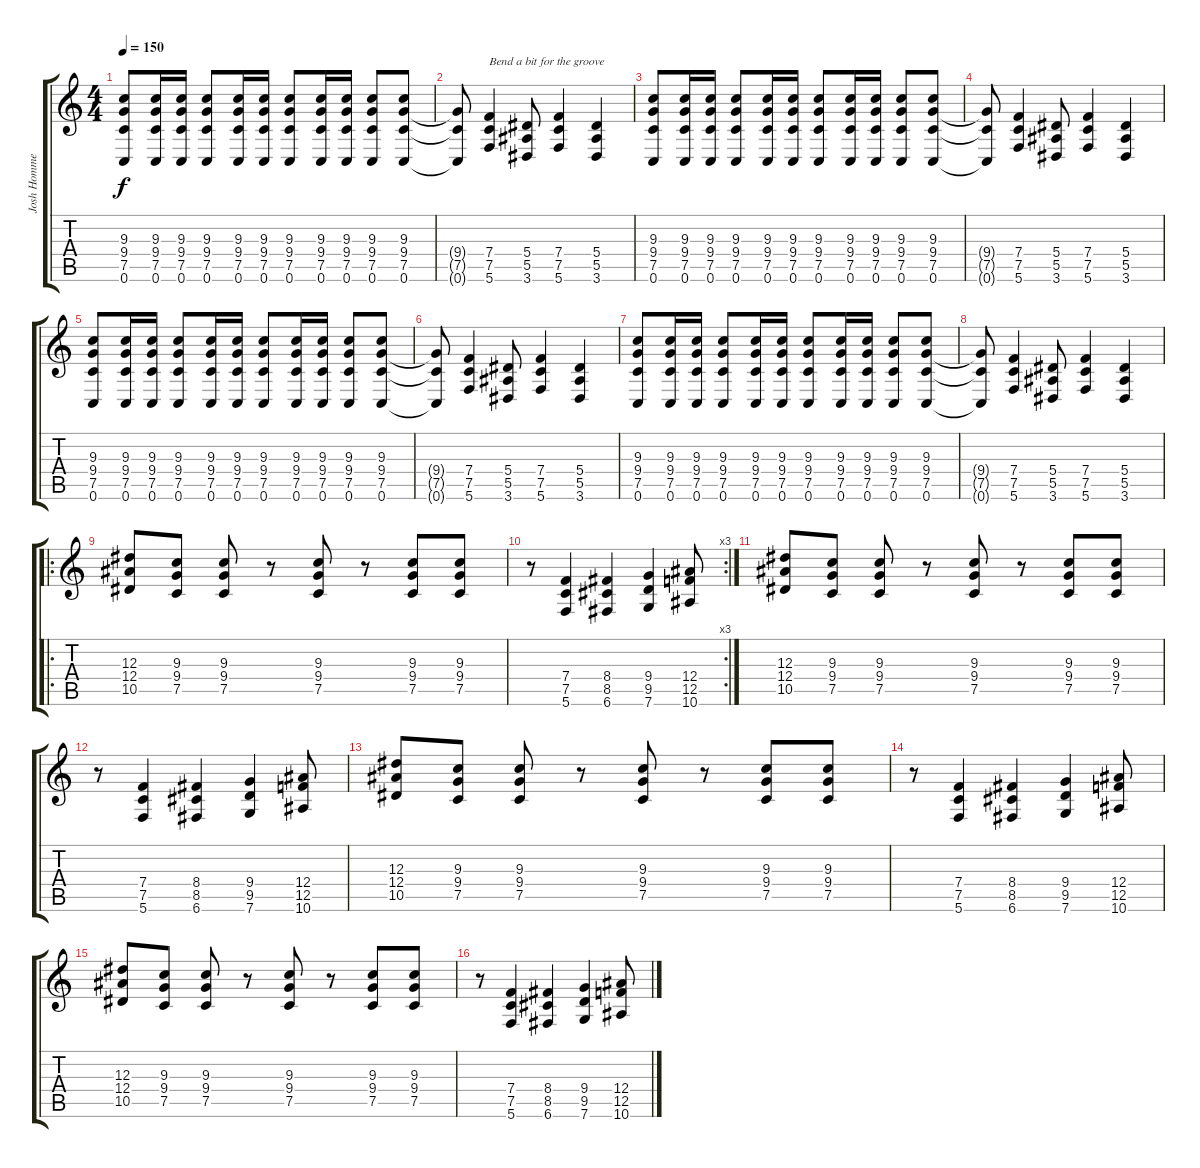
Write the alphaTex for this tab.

\track ("Josh Homme" "Josh Homme") {instrument distortionguitar}
\staff {score tabs}
\tuning (C4 G3 Eb3 Bb2 F2 C2) {hide}
\ts (4 4)
\tempo 150
\clef g2
\ks c
(9.3 9.4 7.5 0.6).8{dy f instrument distortionguitar} (9.3 9.4 7.5 0.6).16 (9.3 9.4 7.5 0.6).16 (9.3 9.4 7.5 0.6).8 (9.3 9.4 7.5 0.6).16 (9.3 9.4 7.5 0.6).16 (9.3 9.4 7.5 0.6).8 (9.3 9.4 7.5 0.6).16 (9.3 9.4 7.5 0.6).16 (9.3 9.4 7.5 0.6).8 (9.3 9.4 7.5 0.6).8 |
(9.4{t} 7.5{t} 0.6{t}).8 (7.4 7.5 5.6).4{txt "Bend a bit for the groove"} (5.4 5.5 3.6).8 (7.4 7.5 5.6).4 (5.4 5.5 3.6).4 |
(9.3 9.4 7.5 0.6).8 (9.3 9.4 7.5 0.6).16 (9.3 9.4 7.5 0.6).16 (9.3 9.4 7.5 0.6).8 (9.3 9.4 7.5 0.6).16 (9.3 9.4 7.5 0.6).16 (9.3 9.4 7.5 0.6).8 (9.3 9.4 7.5 0.6).16 (9.3 9.4 7.5 0.6).16 (9.3 9.4 7.5 0.6).8 (9.3 9.4 7.5 0.6).8 |
(9.4{t} 7.5{t} 0.6{t}).8 (7.4 7.5 5.6).4 (5.4 5.5 3.6).8 (7.4 7.5 5.6).4 (5.4 5.5 3.6).4 |
(9.3 9.4 7.5 0.6).8 (9.3 9.4 7.5 0.6).16 (9.3 9.4 7.5 0.6).16 (9.3 9.4 7.5 0.6).8 (9.3 9.4 7.5 0.6).16 (9.3 9.4 7.5 0.6).16 (9.3 9.4 7.5 0.6).8 (9.3 9.4 7.5 0.6).16 (9.3 9.4 7.5 0.6).16 (9.3 9.4 7.5 0.6).8 (9.3 9.4 7.5 0.6).8 |
(9.4{t} 7.5{t} 0.6{t}).8 (7.4 7.5 5.6).4 (5.4 5.5 3.6).8 (7.4 7.5 5.6).4 (5.4 5.5 3.6).4 |
(9.3 9.4 7.5 0.6).8 (9.3 9.4 7.5 0.6).16 (9.3 9.4 7.5 0.6).16 (9.3 9.4 7.5 0.6).8 (9.3 9.4 7.5 0.6).16 (9.3 9.4 7.5 0.6).16 (9.3 9.4 7.5 0.6).8 (9.3 9.4 7.5 0.6).16 (9.3 9.4 7.5 0.6).16 (9.3 9.4 7.5 0.6).8 (9.3 9.4 7.5 0.6).8 |
(9.4{t} 7.5{t} 0.6{t}).8 (7.4 7.5 5.6).4 (5.4 5.5 3.6).8 (7.4 7.5 5.6).4 (5.4 5.5 3.6).4 |
\ro
(12.3 12.4 10.5).8 (9.3 9.4 7.5).8 (9.3 9.4 7.5).8 r.8 (9.3 9.4 7.5).8 r.8 (9.3 9.4 7.5).8 (9.3 9.4 7.5).8 |
\rc 3
r.8 (7.4 7.5 5.6).4 (8.4 8.5 6.6).4 (9.4 9.5 7.6).4 (12.4 12.5 10.6).8 |
(12.3 12.4 10.5).8 (9.3 9.4 7.5).8 (9.3 9.4 7.5).8 r.8 (9.3 9.4 7.5).8 r.8 (9.3 9.4 7.5).8 (9.3 9.4 7.5).8 |
r.8 (7.4 7.5 5.6).4 (8.4 8.5 6.6).4 (9.4 9.5 7.6).4 (12.4 12.5 10.6).8 |
(12.3 12.4 10.5).8 (9.3 9.4 7.5).8 (9.3 9.4 7.5).8 r.8 (9.3 9.4 7.5).8 r.8 (9.3 9.4 7.5).8 (9.3 9.4 7.5).8 |
r.8 (7.4 7.5 5.6).4 (8.4 8.5 6.6).4 (9.4 9.5 7.6).4 (12.4 12.5 10.6).8 |
(12.3 12.4 10.5).8 (9.3 9.4 7.5).8 (9.3 9.4 7.5).8 r.8 (9.3 9.4 7.5).8 r.8 (9.3 9.4 7.5).8 (9.3 9.4 7.5).8 |
r.8 (7.4 7.5 5.6).4 (8.4 8.5 6.6).4 (9.4 9.5 7.6).4 (12.4 12.5 10.6).8
